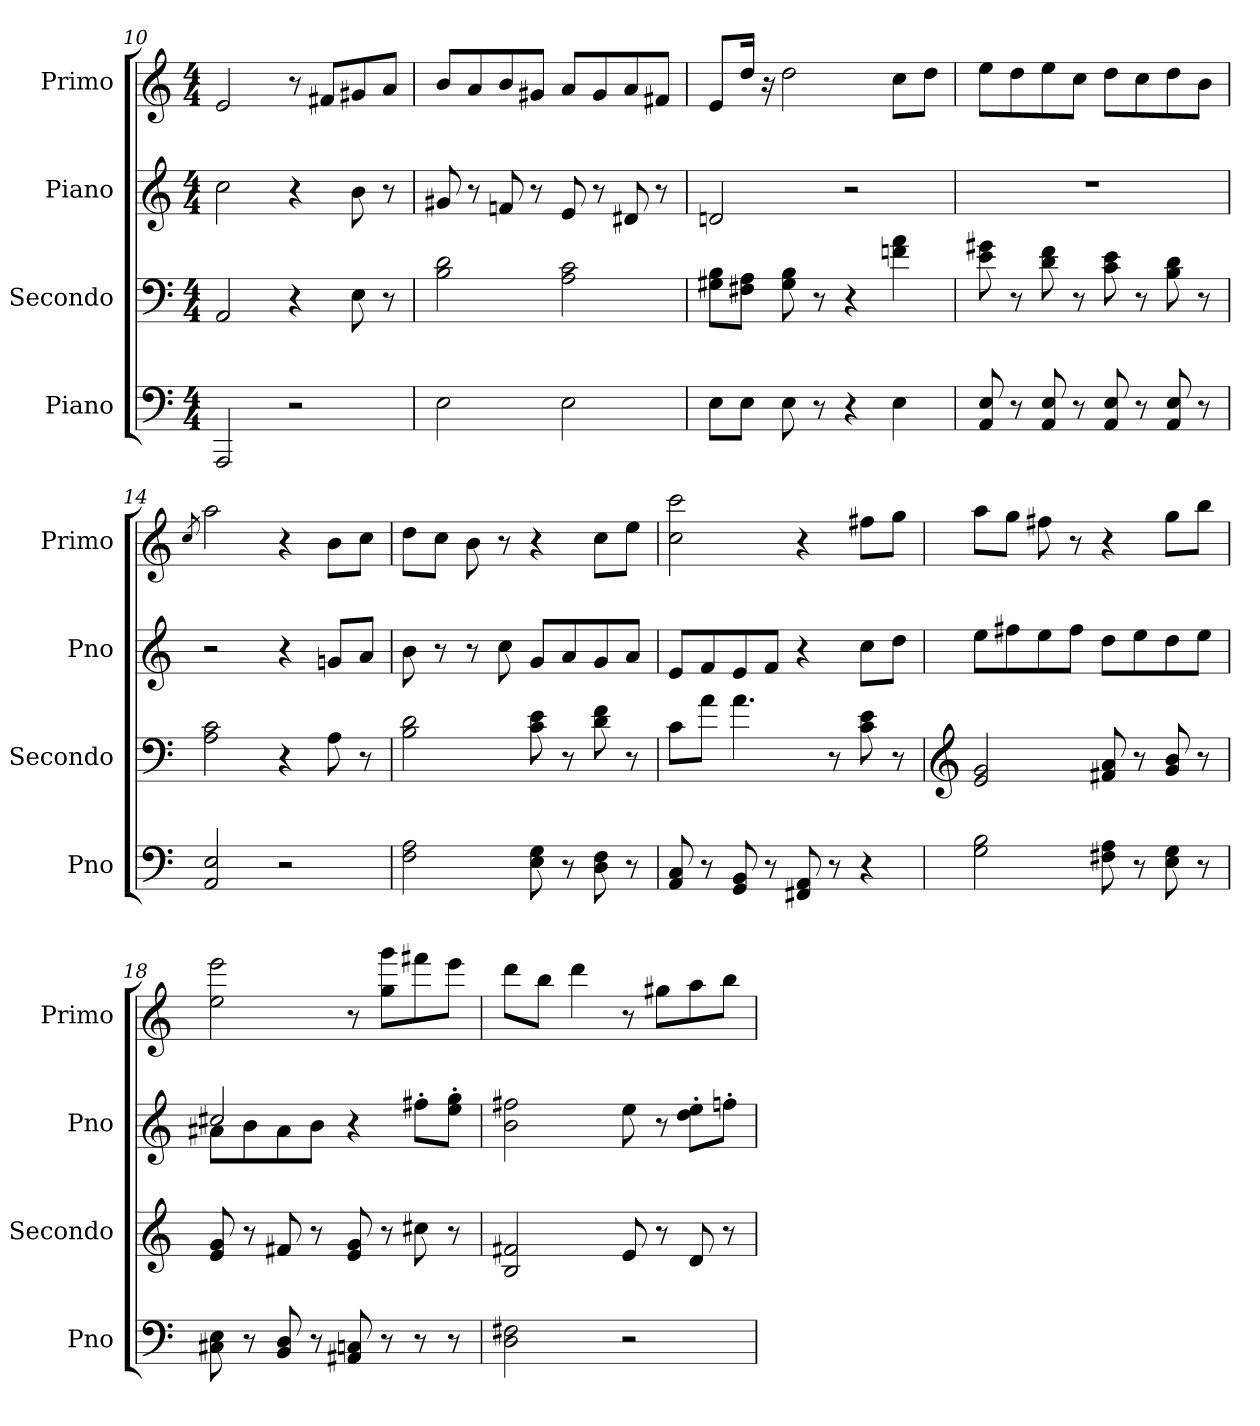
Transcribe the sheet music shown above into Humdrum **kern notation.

**kern	**kern	**kern	**kern
*part4	*part3	*part2	*part1
*staff4	*staff3	*staff2	*staff1
*I"Piano	*I"Secondo	*I"Piano	*I"Primo
*I'Pno	*I'Secondo	*I'Pno	*I'Primo
!!LO:LB:g=z
*clefF4	*clefF4	*clefG2	*clefG2
*k[]	*k[]	*k[]	*k[]
*M4/4	*M4/4	*M4/4	*M4/4
=10	=10	=10	=10
2AAA/	2AA/	2cc\	2e/
2r	4r	4r	8r
.	.	.	8f#X/L
.	8E\	8b\	8g#X/
.	8r	8r	8a/J
=11	=11	=11	=11
2E\	2B\ 2d\	8g#X/	8b/L
.	.	8r	8a/
.	.	8fn/	8b/
.	.	8r	8g#X/J
2E\	2A\ 2c\	8e/	8a/L
.	.	8r	8g#/
.	.	8d#X/	8a/
.	.	8r	8f#X/J
=12	=12	=12	=12
8E\L	8G#X\ 8B\L	2dn/	8e/L
8E\J	8F#X\ 8A\J	.	16dd/Jk
.	.	.	16r
8E\	8G#\ 8B\	.	2dd\
8r	8r	.	.
4r	4r	2r	.
4E\	4fn\ 4a\	.	8cc\L
.	.	.	8dd\J
=13	=13	=13	=13
8AA/ 8E/	8e\ 8g#X\	1r	8ee\L
8r	8r	.	8dd\
8AA/ 8E/	8d\ 8f\	.	8ee\
8r	8r	.	8cc\J
8AA/ 8E/	8c\ 8e\	.	8dd\L
8r	8r	.	8cc\
8AA/ 8E/	8B\ 8d\	.	8dd\
8r	8r	.	8b\J
!!LO:LB:g=z
=14	=14	=14	=14
.	.	.	8qcc/
2AA/ 2E/	2A\ 2c\	2r	2aa\
2r	4r	4r	4r
.	8A\	8gn/L	8b\L
.	8r	8a/J	8cc\J
=15	=15	=15	=15
2F\ 2A\	2B\ 2d\	8b\	8dd\L
.	.	8r	8cc\J
.	.	8r	8b\
.	.	8cc\	8r
8E\ 8G\	8c\ 8e\	8g/L	4r
8r	8r	8a/	.
8D\ 8F\	8d\ 8f\	8g/	8cc\L
8r	8r	8a/J	8ee\J
=16	=16	=16	=16
8AA/ 8C/	8c\L	8e/L	2cc\ 2ccc\
8r	8a\J	8f/	.
8GG/ 8BB/	4.a\	8e/	.
8r	.	8f/J	.
8FF#X/ 8AA/	.	4r	4r
8r	8r	.	.
4r	8c\ 8e\	8cc\L	8ff#X\L
.	8r	8dd\J	8gg\J
=17	=17	=17	=17
*	*clefG2	*	*
2G\ 2B\	2e/ 2g/	8ee\L	8aa\L
.	.	8ff#X\	8gg\J
.	.	8ee\	8ff#X\
.	.	8ff#\J	8r
8F#X\ 8A\	8f#X/ 8a/	8dd\L	4r
8r	8r	8ee\	.
8E\ 8G\	8g/ 8b/	8dd\	8gg\L
8r	8r	8ee\J	8bb\J
!!LO:PB:g=z
=18	=18	=18	=18
*	*	*^	*
8C#X\ 8E\	8e/ 8g/	8a#X\L	2cc#X/	2ee\ 2eee\
8r	8r	8b\	.	.
8BB/ 8D/	8f#X/	8a#\	.	.
8r	8r	8b\J	.	.
8AA#X/ 8Cn/	8e/ 8g/	4r	2ryy	8r
8r	8r	.	.	8gg\ 8ggg\L
8r	8cc#X\	8ff#X'\L	.	8fff#X\
8r	8r	8ee\' 8gg\'J	.	8eee\J
*	*	*v	*v	*
=19	=19	=19	=19
2D\ 2F#X\	2B/ 2f#X/	2b\ 2ff#X\	8ddd\L
.	.	.	8bb\J
.	.	.	4ddd\
2r	8e/	8ee\	8r
.	8r	8r	8gg#X\L
.	8d/	8dd\' 8ee\'L	8aa\
.	8r	8ffn'\J	8bb\J
=	=	=	=
*-	*-	*-	*-
